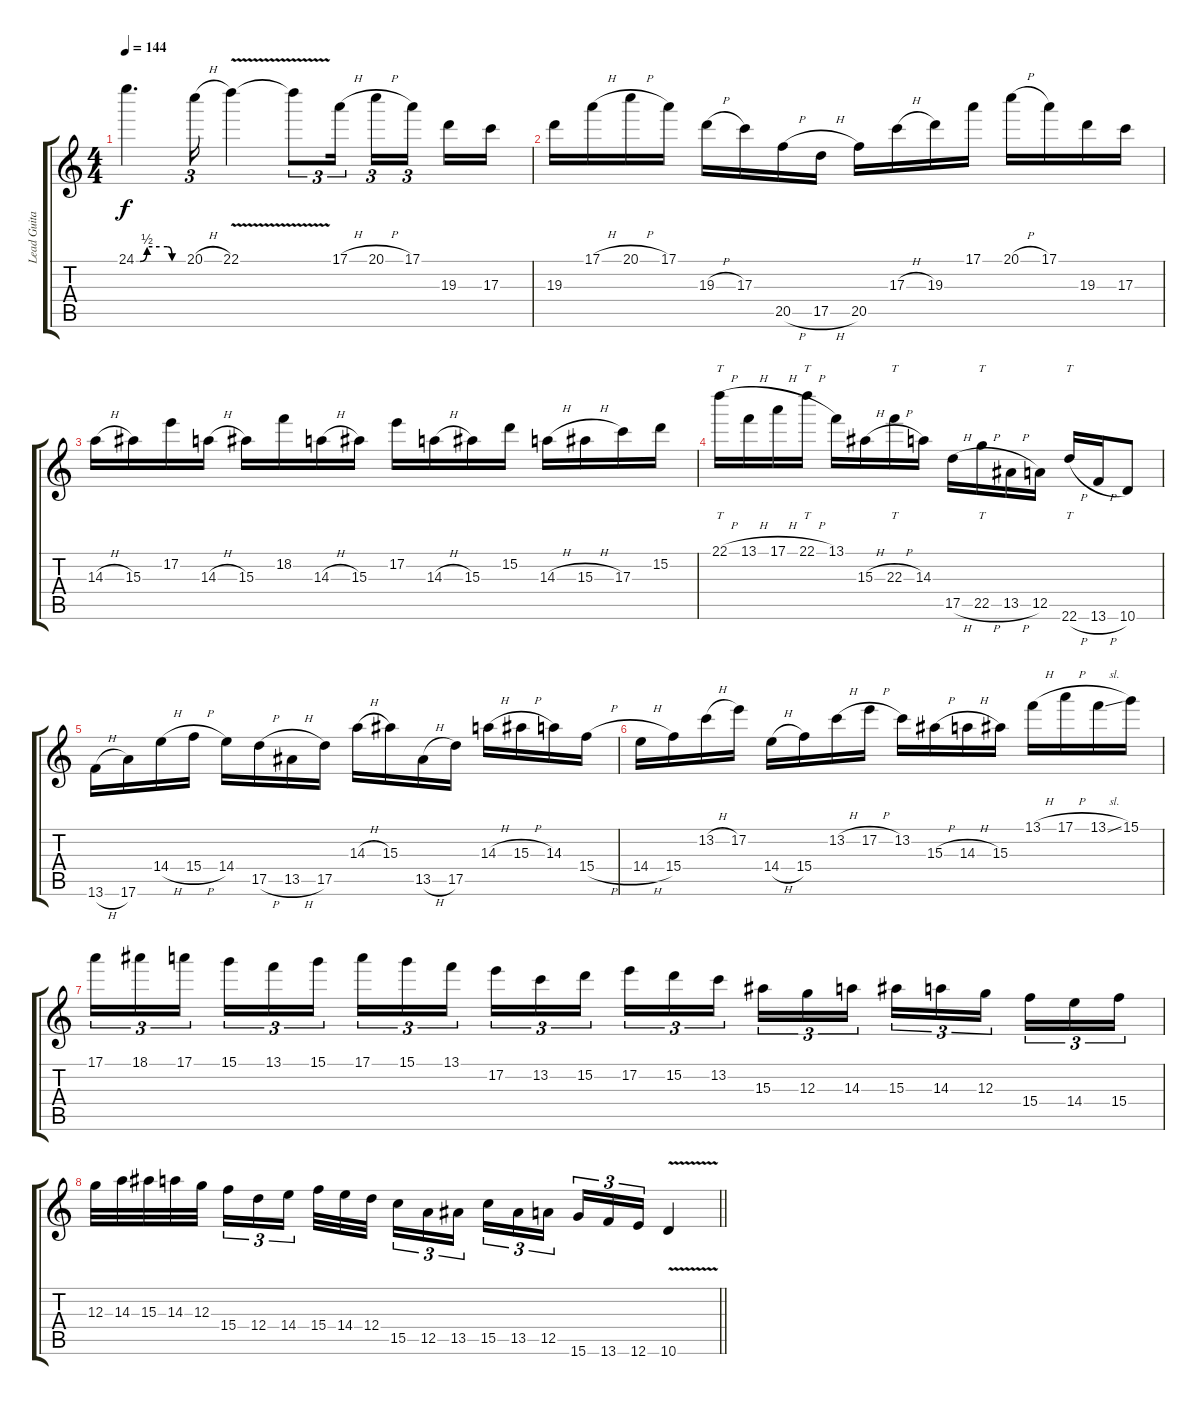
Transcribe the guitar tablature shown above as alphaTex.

\track ("Lead Guitar 1" "Lead Guita") {instrument distortionguitar}
\staff {score tabs}
\tuning (E4 B3 G3 D3 A2 E2) {hide}
\ts (4 4)
\tempo 144
\clef g2
\ks c
24.1{be (custom 0 0 5 0 14 2 30 2 40 2 46 0 60 0)}.4{d dy f} 20.1{h}.16{tu (3 2)} 22.1{v}.4 22.1{t}.8{tu (3 2)} 17.1{h}.16{tu (3 2) beam splitsecondary} 20.1{h}.16{tu (3 2)} 17.1.16{tu (3 2) beam splitsecondary} 19.3.16 17.3.16 |
19.3.16 17.1{h}.16 20.1{h}.16 17.1.16 19.3{h}.16 17.3.16 20.5{h}.16 17.5{h}.16 20.5.16 17.3{h}.16 19.3.16 17.1.16 20.1{h}.16 17.1.16 19.3.16 17.3.16 |
14.3{h}.16 15.3.16 17.2.16 14.3{h}.16 15.3.16 18.2.16 14.3{h}.16 15.3.16 17.2.16 14.3{h}.16 15.3.16 15.2.16 14.3{h}.16 15.3{h}.16 17.3.16 15.2.16 |
22.1{h}.16{tt} 13.1{h}.16 17.1{h}.16 22.1{h}.16{tt} 13.1.16 15.3{h}.16 22.3{h}.16{tt} 14.3.16 17.5{h}.16 22.5{h}.16{tt} 13.5{h}.16 12.5.16 22.6{h}.16{tt} 13.6{h}.16 10.6.8 |
13.6{h}.16 17.6.16 14.4{h}.16 15.4{h}.16 14.4.16 17.5{h}.16 13.5{h}.16 17.5.16 14.3{h}.16 15.3.16 13.5{h}.16 17.5.16 14.3{h}.16 15.3{h}.16 14.3.16 15.4{h}.16 |
14.4{h}.16 15.4.16 13.2{h}.16 17.2.16 14.4{h}.16 15.4.16 13.2{h}.16 17.2{h}.16 13.2.16 15.3{h}.16 14.3{h}.16 15.3.16 13.1{h}.16 17.1{h}.16 13.1{sl}.16 15.1.16 |
17.1.16{tu (3 2)} 18.1.16{tu (3 2)} 17.1.16{tu (3 2) beam splitsecondary} 15.1.16{tu (3 2)} 13.1.16{tu (3 2)} 15.1.16{tu (3 2)} 17.1.16{tu (3 2)} 15.1.16{tu (3 2)} 13.1.16{tu (3 2) beam splitsecondary} 17.2.16{tu (3 2)} 13.2.16{tu (3 2)} 15.2.16{tu (3 2)} 17.2.16{tu (3 2)} 15.2.16{tu (3 2)} 13.2.16{tu (3 2) beam splitsecondary} 15.3.16{tu (3 2)} 12.3.16{tu (3 2)} 14.3.16{tu (3 2)} 15.3.16{tu (3 2)} 14.3.16{tu (3 2)} 12.3.16{tu (3 2) beam splitsecondary} 15.4.16{tu (3 2)} 14.4.16{tu (3 2)} 15.4.16{tu (3 2)} |
\barLineRight lightlight
12.3.32 14.3.32 15.3.32 14.3.32 12.3.32{beam splitsecondary} 15.4.16{tu (3 2)} 12.4.16{tu (3 2)} 14.4.16{tu (3 2)} 15.4.32 14.4.32 12.4.32{beam splitsecondary} 15.5.16{tu (3 2)} 12.5.16{tu (3 2)} 13.5.16{tu (3 2)} 15.5.16{tu (3 2)} 13.5.16{tu (3 2)} 12.5.16{tu (3 2) beam splitsecondary} 15.6.16{tu (3 2)} 13.6.16{tu (3 2)} 12.6.16{tu (3 2)} 10.6{v}.4
